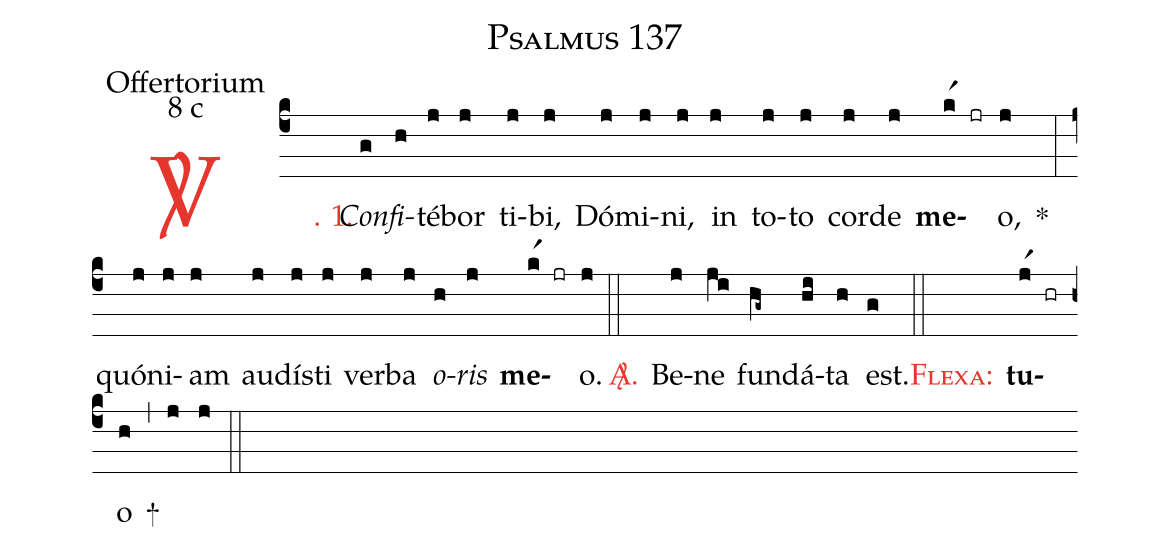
name: Psalmus 137;
office-part: Offertorium;
mode: 8;
mode-differentia: c;
%%
(c4)

<c><sp>V/</sp>. 1.</c>() <i>Con</i>(g)<i>fi</i>(h)té(j)bor(j) ti(j)bi,(j) Dó(j)mi(j)ni,(j) in(j) to(j)to(j) cor(j)de(j) <b>me</b>(kr1 jr)o,(j) *(:) quó(j)ni(j)am(j) au(j)dís(j)ti(j) ver(j)ba(j) <i>o</i>(h)<i>ris</i>(j) <b>me</b>(kr1 jr)o.(j)

(::)

<nlba><c><sp>A/</sp>.</c>() Be</nlba>(j)ne(ji) fun(hg~)dá(hi)ta(h) est.(g)

(::)

<c><sc>Flexa:</sc></c>() <b>tu</b>(jr1 hr)o(h) +(,) (j) (j)

(::)
